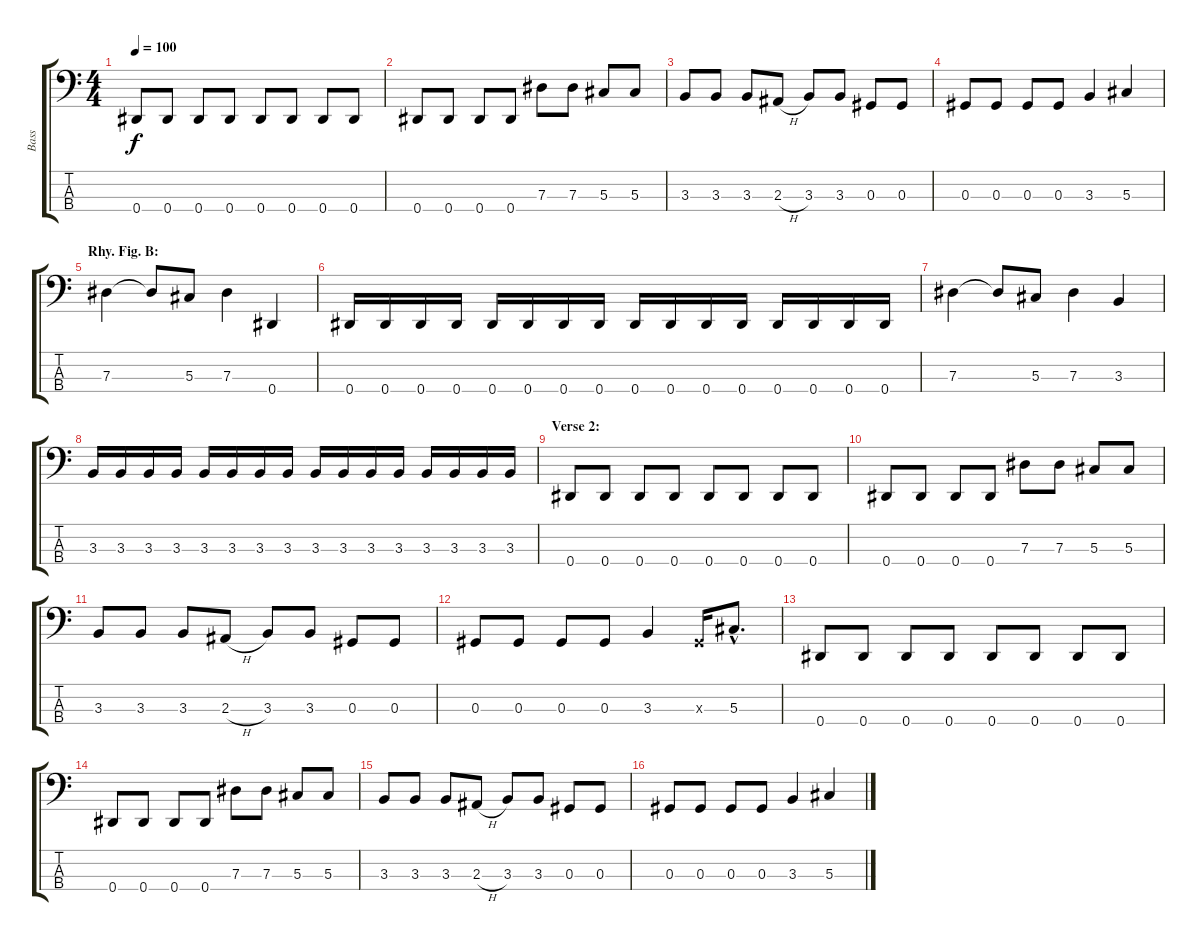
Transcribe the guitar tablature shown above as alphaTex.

\track ("Bass" "Bass") {instrument electricbasspick}
\staff {score tabs}
\tuning (Gb2 Db2 Ab1 Eb1) {hide}
\ts (4 4)
\tempo 100
\clef f4
\ks c
0.4.8{dy f} 0.4.8 0.4.8 0.4.8 0.4.8 0.4.8 0.4.8 0.4.8 |
0.4.8 0.4.8 0.4.8 0.4.8 7.3.8 7.3.8 5.3.8 5.3.8 |
3.3.8 3.3.8 3.3.8 2.3{h}.8 3.3.8 3.3.8 0.3.8 0.3.8 |
0.3.8 0.3.8 0.3.8 0.3.8 3.3.4 5.3.4 |
\section ("" "Rhy. Fig. B:")
7.3.4 7.3{t}.8 5.3.8 7.3.4 0.4.4 |
0.4.16 0.4.16 0.4.16 0.4.16 0.4.16 0.4.16 0.4.16 0.4.16 0.4.16 0.4.16 0.4.16 0.4.16 0.4.16 0.4.16 0.4.16 0.4.16 |
7.3.4 7.3{t}.8 5.3.8 7.3.4 3.3.4 |
3.3.16 3.3.16 3.3.16 3.3.16 3.3.16 3.3.16 3.3.16 3.3.16 3.3.16 3.3.16 3.3.16 3.3.16 3.3.16 3.3.16 3.3.16 3.3.16 |
\section ("" "Verse 2:")
0.4.8 0.4.8 0.4.8 0.4.8 0.4.8 0.4.8 0.4.8 0.4.8 |
0.4.8 0.4.8 0.4.8 0.4.8 7.3.8 7.3.8 5.3.8 5.3.8 |
3.3.8 3.3.8 3.3.8 2.3{h}.8 3.3.8 3.3.8 0.3.8 0.3.8 |
0.3.8 0.3.8 0.3.8 0.3.8 3.3.4 0.3{x}.16 5.3{hac}.8{d} |
0.4.8 0.4.8 0.4.8 0.4.8 0.4.8 0.4.8 0.4.8 0.4.8 |
0.4.8 0.4.8 0.4.8 0.4.8 7.3.8 7.3.8 5.3.8 5.3.8 |
3.3.8 3.3.8 3.3.8 2.3{h}.8 3.3.8 3.3.8 0.3.8 0.3.8 |
0.3.8 0.3.8 0.3.8 0.3.8 3.3.4 5.3.4
